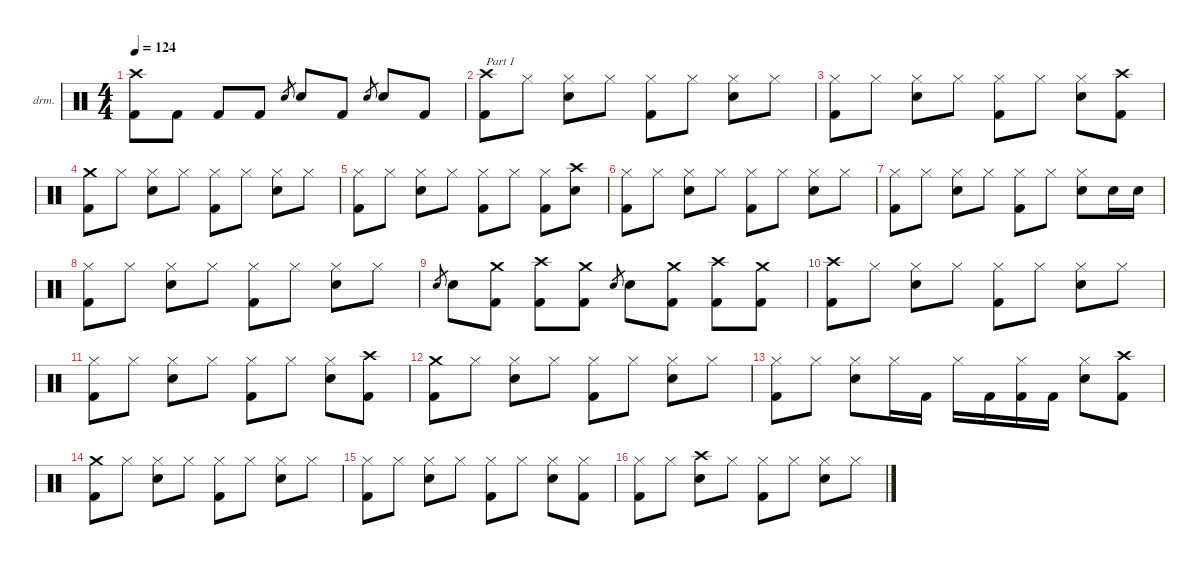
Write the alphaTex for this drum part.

\defaultSystemsLayout 4
\hideDynamics
\bracketExtendMode nobrackets
\firstSystemTrackNameOrientation horizontal
\otherSystemsTrackNameOrientation horizontal
\track ("Drums" "drm.") {instrument percussion}
\staff {score}
\articulation defaults
\ts (4 4)
\tempo 124
\clef neutral
\ks c
("Crash high (hit)" "Kick (hit) 2").8{dy fff} "Kick (hit) 2".8{dy ff} "Kick (hit) 2".8 "Kick (hit) 2".8 "Snare (hit) 2".8{gr dy mf} "Snare (hit) 2".8{dy f} "Kick (hit) 2".8{dy ff} "Snare (hit) 2".8{gr dy mf} "Snare (hit) 2".8{dy f} "Kick (hit) 2".8{dy ff} |
("Crash high (hit)" "Kick (hit) 2").8{txt "Part 1" dy fff} "Hi-Hat (closed)".8{dy f} ("Hi-Hat (closed)" "Snare (hit) 2").8 "Hi-Hat (closed)".8 ("Hi-Hat (closed)" "Kick (hit) 2").8 "Hi-Hat (closed)".8 ("Hi-Hat (closed)" "Snare (hit) 2").8 "Hi-Hat (closed)".8 |
("Hi-Hat (closed)" "Kick (hit) 2").8 "Hi-Hat (closed)".8 ("Hi-Hat (closed)" "Snare (hit) 2").8 "Hi-Hat (closed)".8 ("Hi-Hat (closed)" "Kick (hit) 2").8 "Hi-Hat (closed)".8 ("Hi-Hat (closed)" "Snare (hit) 2").8 ("Crash high (hit)" "Kick (hit) 2").8{dy fff} |
("Crash medium (hit)" "Kick (hit) 2").8 "Hi-Hat (closed)".8{dy f} ("Hi-Hat (closed)" "Snare (hit) 2").8 "Hi-Hat (closed)".8 ("Hi-Hat (closed)" "Kick (hit) 2").8 "Hi-Hat (closed)".8 ("Hi-Hat (closed)" "Snare (hit) 2").8 "Hi-Hat (closed)".8 |
("Hi-Hat (closed)" "Kick (hit) 2").8 "Hi-Hat (closed)".8 ("Hi-Hat (closed)" "Snare (hit) 2").8 "Hi-Hat (closed)".8 ("Hi-Hat (closed)" "Kick (hit) 2").8 "Hi-Hat (closed)".8 ("Hi-Hat (closed)" "Kick (hit) 2").8 ("Crash high (hit)" "Snare (hit) 2").8{dy fff} |
("Hi-Hat (closed)" "Kick (hit) 2").8{dy f} "Hi-Hat (closed)".8 ("Hi-Hat (closed)" "Snare (hit) 2").8 "Hi-Hat (closed)".8 ("Hi-Hat (closed)" "Kick (hit) 2").8 "Hi-Hat (closed)".8 ("Hi-Hat (closed)" "Snare (hit) 2").8 "Hi-Hat (closed)".8 |
("Hi-Hat (closed)" "Kick (hit) 2").8 "Hi-Hat (closed)".8 ("Hi-Hat (closed)" "Snare (hit) 2").8 "Hi-Hat (closed)".8 ("Hi-Hat (closed)" "Kick (hit) 2").8 "Hi-Hat (closed)".8 ("Hi-Hat (closed)" "Snare (hit) 2").8 "Snare (hit) 2".16 "Snare (hit) 2".16 |
("Hi-Hat (closed)" "Kick (hit) 2").8 "Hi-Hat (closed)".8 ("Hi-Hat (closed)" "Snare (hit) 2").8 "Hi-Hat (closed)".8 ("Hi-Hat (closed)" "Kick (hit) 2").8 "Hi-Hat (closed)".8 ("Hi-Hat (closed)" "Snare (hit) 2").8 "Hi-Hat (closed)".8 |
"Snare (hit) 2".8{gr dy mf} "Snare (hit) 2".8{dy f} ("Crash medium (hit)" "Kick (hit) 2").8{dy fff} ("Crash high (hit)" "Kick (hit) 2").8 ("Crash medium (hit)" "Kick (hit) 2").8 "Snare (hit) 2".8{gr dy mf} "Snare (hit) 2".8{dy f} ("Crash medium (hit)" "Kick (hit) 2").8{dy fff} ("Crash high (hit)" "Kick (hit) 2").8 ("Crash medium (hit)" "Kick (hit) 2").8 |
("Crash high (hit)" "Kick (hit) 2").8 "Hi-Hat (closed)".8{dy f} ("Hi-Hat (closed)" "Snare (hit) 2").8 "Hi-Hat (closed)".8 ("Hi-Hat (closed)" "Kick (hit) 2").8 "Hi-Hat (closed)".8 ("Hi-Hat (closed)" "Snare (hit) 2").8 "Hi-Hat (closed)".8 |
("Hi-Hat (closed)" "Kick (hit) 2").8 "Hi-Hat (closed)".8 ("Hi-Hat (closed)" "Snare (hit) 2").8 "Hi-Hat (closed)".8 ("Hi-Hat (closed)" "Kick (hit) 2").8 "Hi-Hat (closed)".8 ("Hi-Hat (closed)" "Snare (hit) 2").8 ("Crash high (hit)" "Kick (hit) 2").8{dy fff} |
("Crash medium (hit)" "Kick (hit) 2").8 "Hi-Hat (closed)".8{dy f} ("Hi-Hat (closed)" "Snare (hit) 2").8 "Hi-Hat (closed)".8 ("Hi-Hat (closed)" "Kick (hit) 2").8 "Hi-Hat (closed)".8 ("Hi-Hat (closed)" "Snare (hit) 2").8 "Hi-Hat (closed)".8 |
("Hi-Hat (closed)" "Kick (hit) 2").8 "Hi-Hat (closed)".8 ("Hi-Hat (closed)" "Snare (hit) 2").8 "Hi-Hat (closed)".16 "Kick (hit) 2".16{dy ff} "Hi-Hat (closed)".16{dy f} "Kick (hit) 2".16{dy ff} ("Hi-Hat (closed)" "Kick (hit) 2").16{dy f} "Kick (hit) 2".16{dy ff} ("Hi-Hat (closed)" "Snare (hit) 2").8{dy f} ("Crash high (hit)" "Kick (hit) 2").8{dy fff} |
("Crash medium (hit)" "Kick (hit) 2").8 "Hi-Hat (closed)".8{dy f} ("Hi-Hat (closed)" "Snare (hit) 2").8 "Hi-Hat (closed)".8 ("Hi-Hat (closed)" "Kick (hit) 2").8 "Hi-Hat (closed)".8 ("Hi-Hat (closed)" "Snare (hit) 2").8 "Hi-Hat (closed)".8 |
("Hi-Hat (closed)" "Kick (hit) 2").8 "Hi-Hat (closed)".8 ("Hi-Hat (closed)" "Snare (hit) 2").8 "Hi-Hat (closed)".8 ("Hi-Hat (closed)" "Kick (hit) 2").8 "Hi-Hat (closed)".8 ("Hi-Hat (closed)" "Snare (hit) 2").8 ("Hi-Hat (closed)" "Kick (hit) 2").8 |
("Hi-Hat (closed)" "Kick (hit) 2").8 "Hi-Hat (closed)".8 ("Crash high (hit)" "Snare (hit) 2").8{dy fff} "Hi-Hat (closed)".8{dy f} ("Hi-Hat (closed)" "Kick (hit) 2").8 "Hi-Hat (closed)".8 ("Hi-Hat (closed)" "Snare (hit) 2").8 "Hi-Hat (closed)".8
